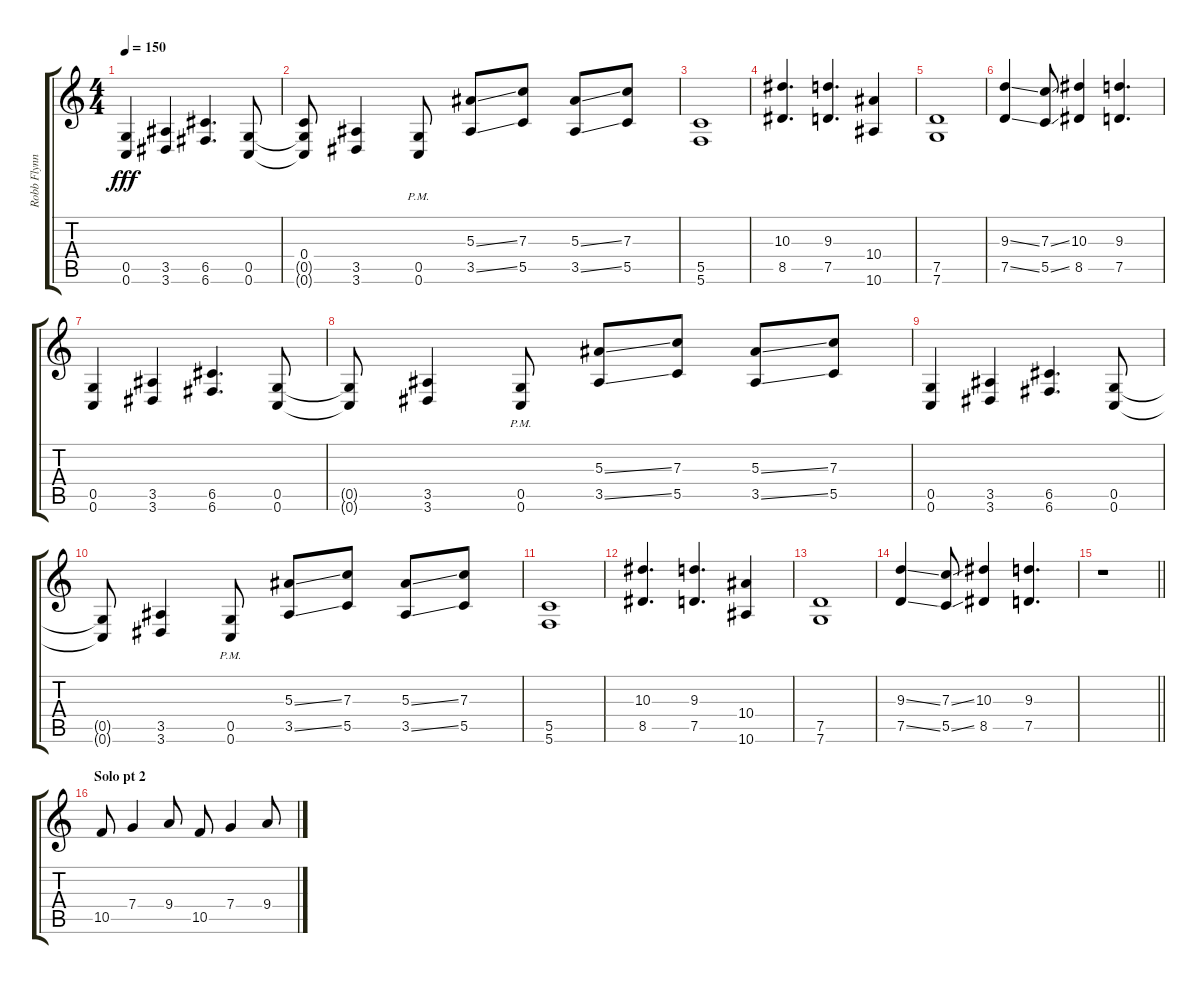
\track ("Robb Flynn" "Robb Flynn") {instrument distortionguitar}
\staff {score tabs}
\tuning (D4 A3 F3 C3 G2 C2) {hide}
\ts (4 4)
\tempo 150
\clef g2
\ks c
(0.5 0.6).4{dy fff} (3.5 3.6).4 (6.5 6.6).4{d} (0.5 0.6).8 |
(0.4 0.5{t} 0.6{t}).8 (3.5 3.6).4 (0.5{pm} 0.6{pm}).8 (5.3{ss} 3.5{ss}).8 (7.3 5.5).8 (5.3{ss} 3.5{ss}).8 (7.3 5.5).8 |
(5.5 5.6).1 |
(10.3 8.5).4{d} (9.3 7.5).4{d} (10.4 10.6).4 |
(7.5 7.6).1 |
(9.3{ss} 7.5{ss}).4 (7.3{ss} 5.5{ss}).8 (10.3 8.5).4 (9.3 7.5).4{d} |
(0.5 0.6).4 (3.5 3.6).4 (6.5 6.6).4{d} (0.5 0.6).8 |
(0.5{t} 0.6{t}).8 (3.5 3.6).4 (0.5{pm} 0.6{pm}).8 (5.3{ss} 3.5{ss}).8 (7.3 5.5).8 (5.3{ss} 3.5{ss}).8 (7.3 5.5).8 |
(0.5 0.6).4 (3.5 3.6).4 (6.5 6.6).4{d} (0.5 0.6).8 |
(0.5{t} 0.6{t}).8 (3.5 3.6).4 (0.5{pm} 0.6{pm}).8 (5.3{ss} 3.5{ss}).8 (7.3 5.5).8 (5.3{ss} 3.5{ss}).8 (7.3 5.5).8 |
(5.5 5.6).1 |
(10.3 8.5).4{d} (9.3 7.5).4{d} (10.4 10.6).4 |
(7.5 7.6).1 |
(9.3{ss} 7.5{ss}).4 (7.3{ss} 5.5{ss}).8 (10.3 8.5).4 (9.3 7.5).4{d} |
\barLineRight lightlight
r.1 |
\section ("" "Solo pt 2")
10.5.8 7.4.4 9.4.8 10.5.8 7.4.4 9.4.8
